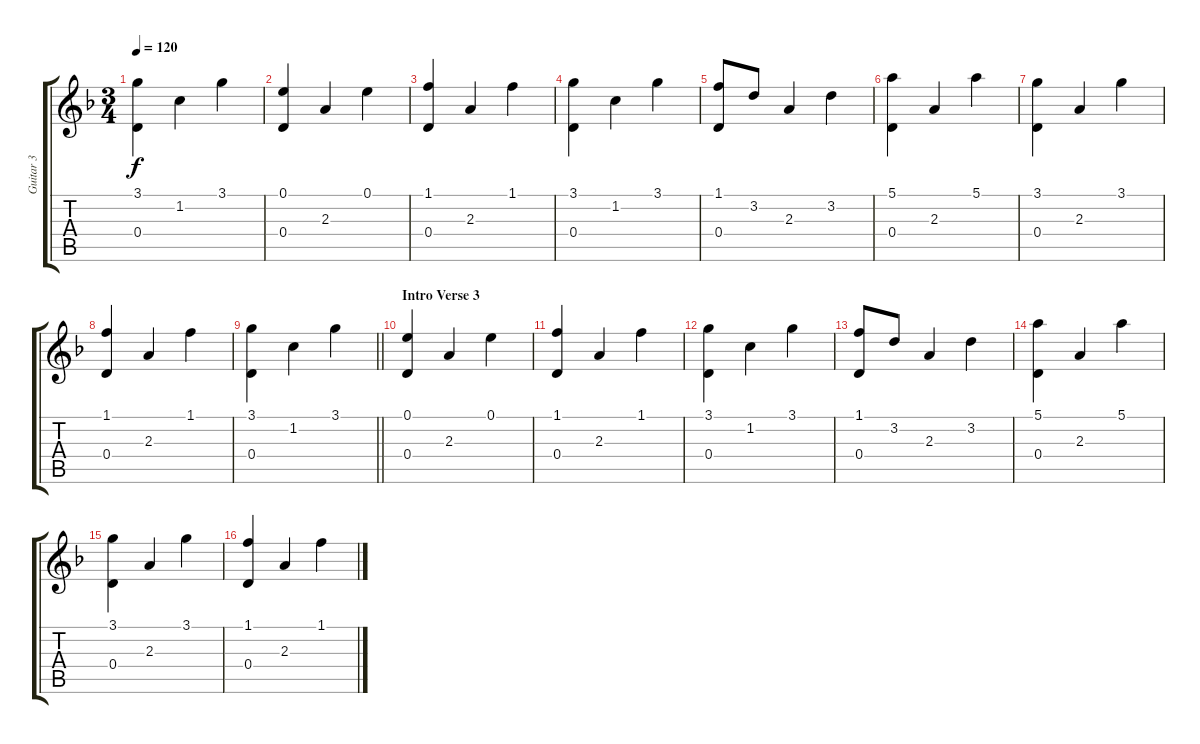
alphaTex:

\track ("Guitar 3" "Guitar 3") {instrument electricguitarjazz}
\staff {score tabs}
\tuning (E4 B3 G3 D3 A2 E2) {hide}
\ts (3 4)
\tempo 120
\clef g2
\ks f
(3.1 0.4).4{dy f} 1.2.4 3.1.4 |
(0.1 0.4).4 2.3.4 0.1.4 |
(1.1 0.4).4 2.3.4 1.1.4 |
(3.1 0.4).4 1.2.4 3.1.4 |
(1.1 0.4).8 3.2.8 2.3.4 3.2.4 |
(5.1 0.4).4 2.3.4 5.1.4 |
(3.1 0.4).4 2.3.4 3.1.4 |
(1.1 0.4).4 2.3.4 1.1.4 |
\barLineRight lightlight
(3.1 0.4).4 1.2.4 3.1.4 |
\section ("" "Intro Verse 3")
(0.1 0.4).4 2.3.4 0.1.4 |
(1.1 0.4).4 2.3.4 1.1.4 |
(3.1 0.4).4 1.2.4 3.1.4 |
(1.1 0.4).8 3.2.8 2.3.4 3.2.4 |
(5.1 0.4).4 2.3.4 5.1.4 |
(3.1 0.4).4 2.3.4 3.1.4 |
(1.1 0.4).4 2.3.4 1.1.4
